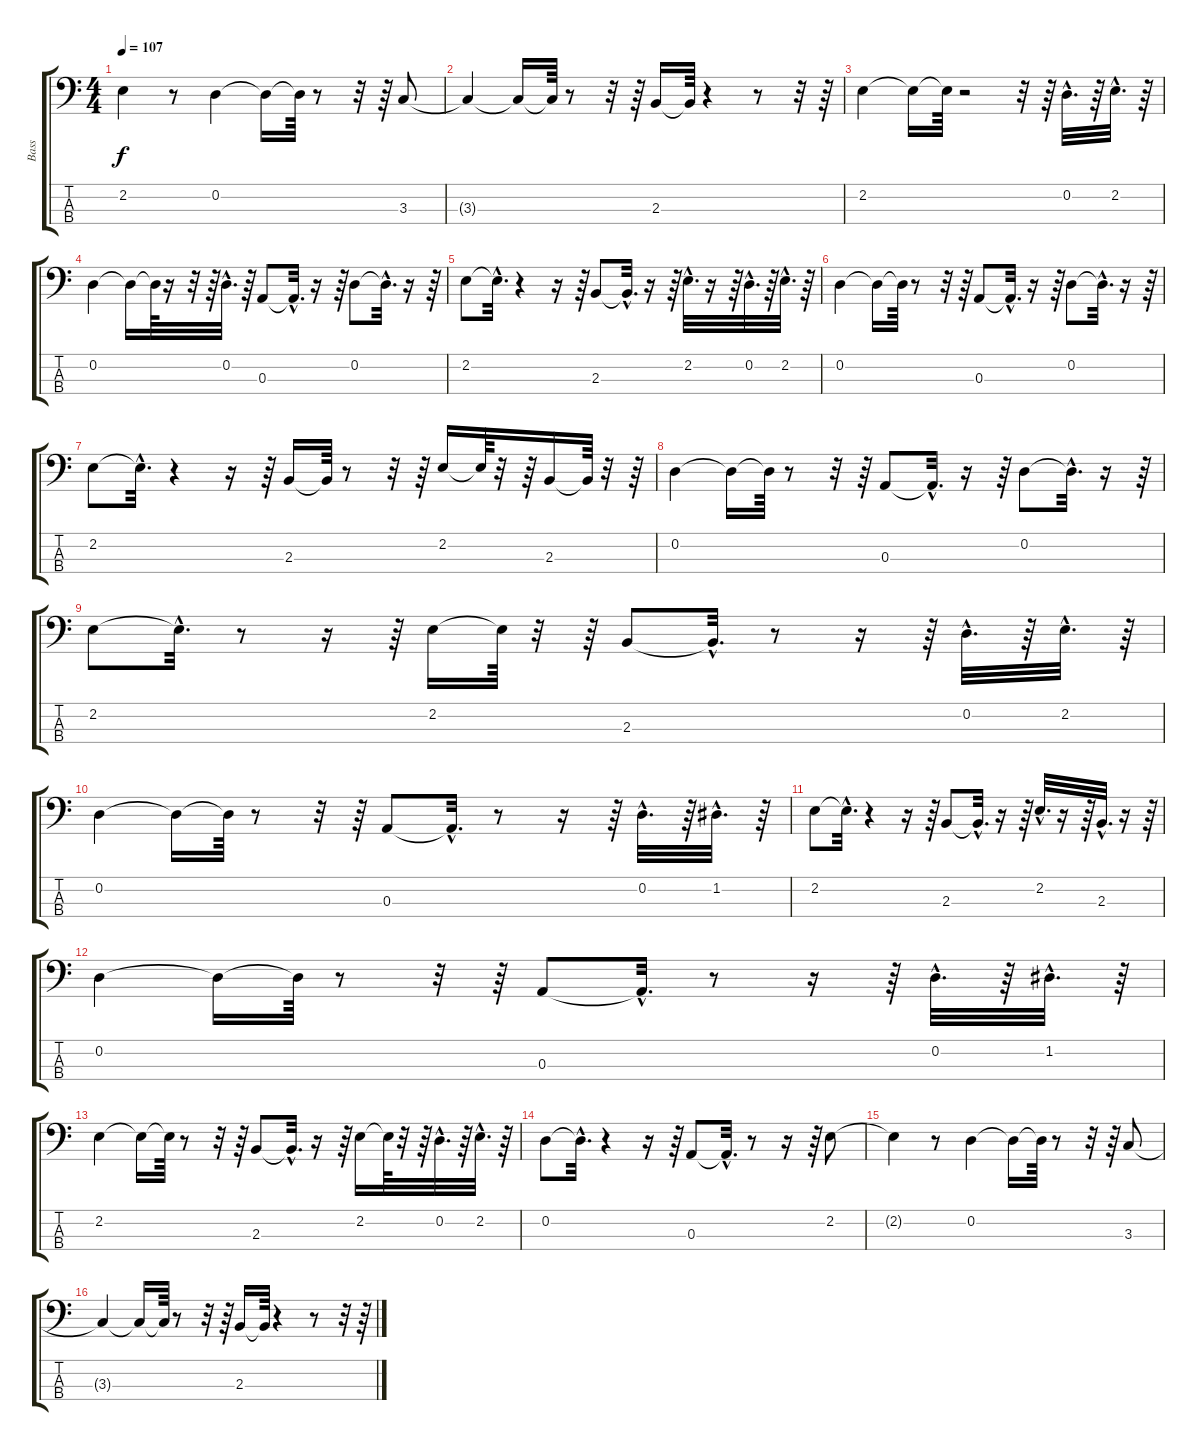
\track ("Bass" "Bass") {instrument electricbassfinger}
\staff {score tabs}
\tuning (G2 D2 A1 E1) {hide}
\ts (4 4)
\tempo 107
\clef f4
\ks c
2.2{t}.4{dy f} r.8 0.2.4 0.2{t}.16 0.2{t}.64 r.8 r.32 r.64 3.3.8 |
3.3{t}.4 3.3{t}.16 3.3{t}.64 r.8 r.32 r.64 2.3.16 2.3{t}.64 r.4 r.8 r.32 r.64 |
2.2.4 2.2{t}.16 2.2{t}.64 r.2 r.32 r.64 0.2{hac}.32{d} r.64 2.2{hac}.32{d} r.64 |
0.2.4 0.2{t}.16 0.2{t}.64 r.16 r.32 r.64 0.2{hac}.32{d} r.64 0.3.8 0.3{hac t}.32{d} r.16 r.64 0.2.8 0.2{hac t}.32{d} r.16 r.64 |
2.2.8 2.2{hac t}.32{d} r.4 r.16 r.64 2.3.8 2.3{hac t}.32{d} r.16 r.64 2.2{hac}.32{d} r.16 r.64 0.2{hac}.32{d} r.64 2.2{hac}.32{d} r.64 |
0.2.4 0.2{t}.16 0.2{t}.64 r.8 r.32 r.64 0.3.8 0.3{hac t}.32{d} r.16 r.64 0.2.8 0.2{hac t}.32{d} r.16 r.64 |
2.2.8 2.2{hac t}.32{d} r.4 r.16 r.64 2.3.16 2.3{t}.64 r.8 r.32 r.64 2.2.16 2.2{t}.64 r.32 r.64 2.3.16 2.3{t}.64 r.32 r.64 |
0.2.4 0.2{t}.16 0.2{t}.64 r.8 r.32 r.64 0.3.8 0.3{hac t}.32{d} r.16 r.64 0.2.8 0.2{hac t}.32{d} r.16 r.64 |
2.2.8 2.2{hac t}.32{d} r.8 r.16 r.64 2.2.16 2.2{t}.64 r.32 r.64 2.3.8 2.3{hac t}.32{d} r.8 r.16 r.64 0.2{hac}.32{d} r.64 2.2{hac}.32{d} r.64 |
0.2.4 0.2{t}.16 0.2{t}.64 r.8 r.32 r.64 0.3.8 0.3{hac t}.32{d} r.8 r.16 r.64 0.2{hac}.32{d} r.64 1.2{hac}.32{d} r.64 |
2.2.8 2.2{hac t}.32{d} r.4 r.16 r.64 2.3.8 2.3{hac t}.32{d} r.16 r.64 2.2{hac}.32{d} r.16 r.64 2.3{hac}.32{d} r.16 r.64 |
0.2.4 0.2{t}.16 0.2{t}.64 r.8 r.32 r.64 0.3.8 0.3{hac t}.32{d} r.8 r.16 r.64 0.2{hac}.32{d} r.64 1.2{hac}.32{d} r.64 |
2.2.4 2.2{t}.16 2.2{t}.64 r.8 r.32 r.64 2.3.8 2.3{hac t}.32{d} r.16 r.64 2.2.16 2.2{t}.64 r.32 r.64 0.2{hac}.32{d} r.64 2.2{hac}.32{d} r.64 |
0.2.8 0.2{hac t}.32{d} r.4 r.16 r.64 0.3.8 0.3{hac t}.32{d} r.8 r.16 r.64 2.2.8 |
2.2{t}.4 r.8 0.2.4 0.2{t}.16 0.2{t}.64 r.8 r.32 r.64 3.3.8 |
3.3{t}.4 3.3{t}.16 3.3{t}.64 r.8 r.32 r.64 2.3.16 2.3{t}.64 r.4 r.8 r.32 r.64
